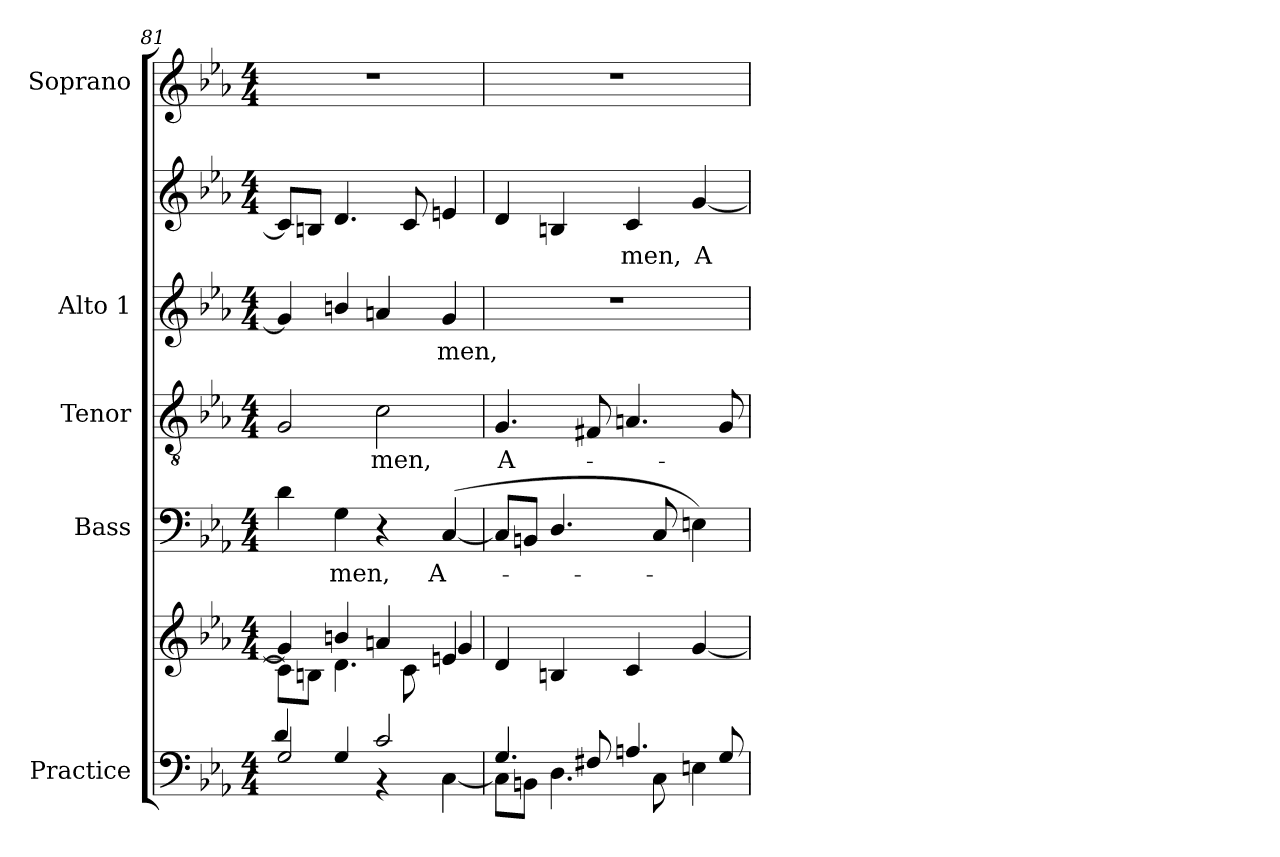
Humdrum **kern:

**kern	**kern	**kern	**text	**kern	**text	**kern	**text	**kern	**text	**kern
*part5	*part5	*part4	*part4	*part3	*part3	*part2	*part2	*part2	*part2	*part1
*staff7	*staff6	*staff5	*staff5	*staff4	*staff4	*staff3	*staff3	*staff2	*staff2	*staff1
*I"Practice	*	*I"Bass	*	*I"Tenor	*	*I"Alto 1	*	*	*	*I"Soprano
*	*	*I'B	*	*I'T	*	*I'A	*	*	*	*I'S
*clefF4	*clefG2	*clefF4	*	*clefGv2	*	*clefG2	*	*clefG2	*	*clefG2
*k[b-e-a-]	*k[b-e-a-]	*k[b-e-a-]	*	*k[b-e-a-]	*	*k[b-e-a-]	*	*k[b-e-a-]	*	*k[b-e-a-]
*E-:	*E-:	*E-:	*	*E-:	*	*E-:	*	*E-:	*	*E-:
*M4/4	*M4/4	*M4/4	*	*M4/4	*	*M4/4	*	*M4/4	*	*M4/4
=81	=81	=81	=81	=81	=81	=81	=81	=81	=81	=81
*^	*^	*	*	*	*	*	*	*	*	*
*	*	*	*^	*	*	*	*	*	*	*	*	*
2G	4d/	1ryy	8c\L]	4g]	4d	.	2G	.	4g]	.	8cL]	.	1r
.	.	.	8Bn\J	.	.	.	.	.	.	.	8BnJ	.	.
!	!	!	!	!	!	!LO:LY:b	!	!	!	!	!	!	!
.	4G/	.	4.d\	4bn/	4G	men,	.	.	4bn/	.	4.d	.	.
!	!	!	!	!	!	!	!	!LO:LY:b	!	!	!	!	!
2c/	4r	.	.	4an	4r	.	2c	men,	4an	.	.	.	.
.	.	.	8c\	.	.	.	.	.	.	.	8c	.	.
!	!	!	!	!	!	!LO:LY:b	!	!	!	!LO:LY:b	!	!	!
.	[4C\	.	4en/	4g	(<[4C	A-	.	.	4g	men,	4en	.	.
=82	=82	=82	=82	=82	=82	=82	=82	=82	=82	=82	=82	=82	=82
!	!	!	!	!	!	!	!	!LO:LY:b	!	!	!	!	!
4.G/	8C\L]	1ryy	4d/	1ryy	8CL]	.	4.G	A-	1r	.	4d	.	1r
.	8BBn\J	.	.	.	8BBnJ	.	.	.	.	.	.	.	.
.	4.D\	.	4Bn/	.	4.D/	.	.	.	.	.	4Bn	.	.
8F#X/	.	.	.	.	.	.	8F#X	.	.	.	.	.	.
!	!	!	!	!	!	!	!	!	!	!	!	!LO:LY:b	!
4.An/	.	.	4c/	.	.	.	4.An	.	.	.	4c	men,	.
.	8C\	.	.	.	8C	.	.	.	.	.	.	.	.
!	!	!	!	!	!	!	!	!	!	!	!	!LO:LY:b	!
.	4En\	.	[4g/	.	4En)	.	.	.	.	.	[4g	A-	.
8G/	.	.	.	.	.	.	8G	.	.	.	.	.	.
*v	*v	*	*	*	*	*	*	*	*	*	*	*	*
*	*v	*v	*v	*	*	*	*	*	*	*	*	*
=	=	=	=	=	=	=	=	=	=	=
*-	*-	*-	*-	*-	*-	*-	*-	*-	*-	*-
